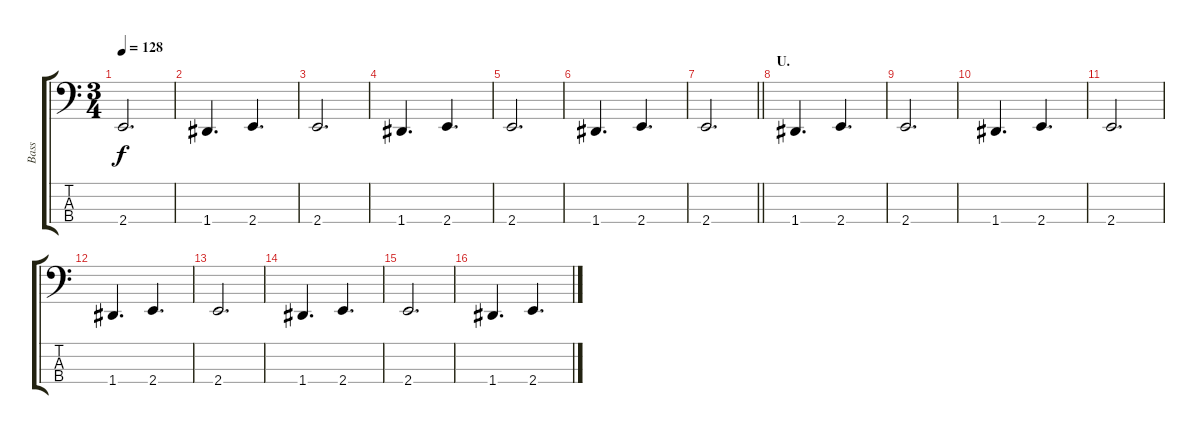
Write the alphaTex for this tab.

\track ("Bass" "Bass") {instrument electricbasspick}
\staff {score tabs}
\tuning (G2 D2 A1 D1) {hide}
\ts (3 4)
\tempo 128
\clef f4
\ks c
2.4.2{d dy f} |
1.4.4{d} 2.4.4{d} |
2.4.2{d} |
1.4.4{d} 2.4.4{d} |
2.4.2{d} |
1.4.4{d} 2.4.4{d} |
\barLineRight lightlight
2.4.2{d} |
\section ("" "U.")
1.4.4{d} 2.4.4{d} |
2.4.2{d} |
1.4.4{d} 2.4.4{d} |
2.4.2{d} |
1.4.4{d} 2.4.4{d} |
2.4.2{d} |
1.4.4{d} 2.4.4{d} |
2.4.2{d} |
1.4.4{d} 2.4.4{d}
